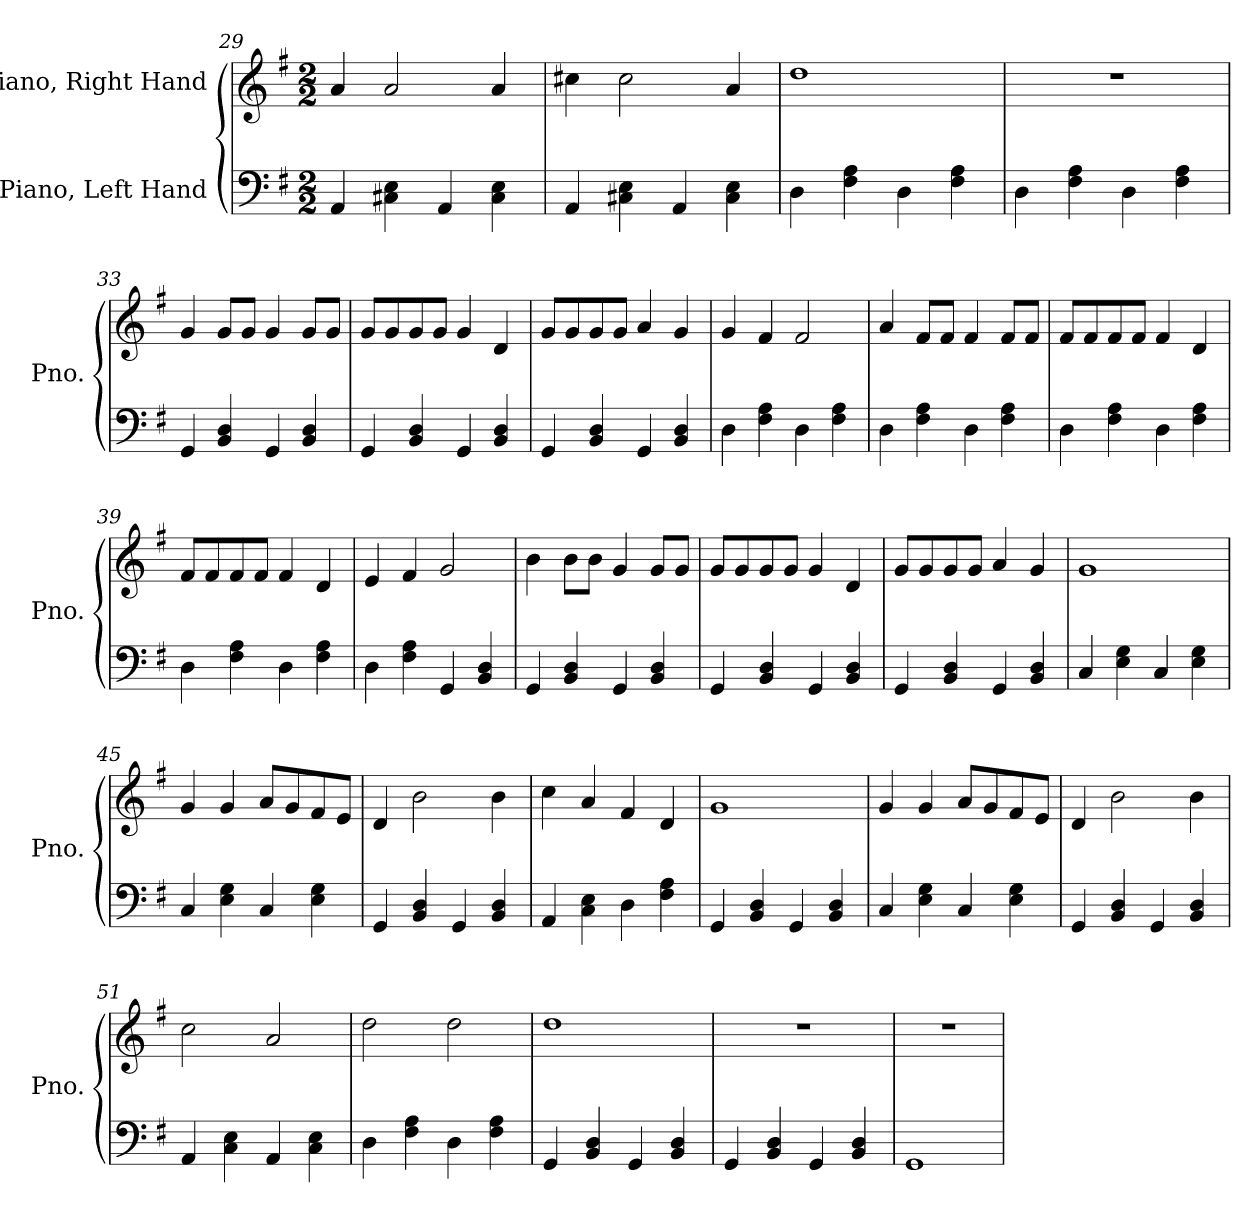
**kern	**kern
*part2	*part1
*staff2	*staff1
*I"Piano, Left Hand	*I"Piano, Right Hand
*I'Pno.	*I'Pno.
*clefF4	*clefG2
*k[f#]	*k[f#]
*M2/2	*M2/2
=29	=29
4AA/	4a/
4C#X\ 4E\	2a/
4AA/	.
4C#\ 4E\	4a/
=30	=30
4AA/	4cc#X\
4C#X\ 4E\	2cc#\
4AA/	.
4C#\ 4E\	4a/
=31	=31
4D\	1dd
4F#\ 4A\	.
4D\	.
4F#\ 4A\	.
=32	=32
4D\	1r
4F#\ 4A\	.
4D\	.
4F#\ 4A\	.
=33	=33
4GG/	4g/
4BB/ 4D/	8g/L
.	8g/J
4GG/	4g/
4BB/ 4D/	8g/L
.	8g/J
=34	=34
4GG/	8g/L
.	8g/
4BB/ 4D/	8g/
.	8g/J
4GG/	4g/
4BB/ 4D/	4d/
!!LO:LB:g=z
=35	=35
4GG/	8g/L
.	8g/
4BB/ 4D/	8g/
.	8g/J
4GG/	4a/
4BB/ 4D/	4g/
=36	=36
4D\	4g/
4F#\ 4A\	4f#/
4D\	2f#/
4F#\ 4A\	.
=37	=37
4D\	4a/
4F#\ 4A\	8f#/L
.	8f#/J
4D\	4f#/
4F#\ 4A\	8f#/L
.	8f#/J
=38	=38
4D\	8f#/L
.	8f#/
4F#\ 4A\	8f#/
.	8f#/J
4D\	4f#/
4F#\ 4A\	4d/
=39	=39
4D\	8f#/L
.	8f#/
4F#\ 4A\	8f#/
.	8f#/J
4D\	4f#/
4F#\ 4A\	4d/
=40	=40
4D\	4e/
4F#\ 4A\	4f#/
4GG/	2g/
4BB/ 4D/	.
=41	=41
4GG/	4b\
4BB/ 4D/	8b\L
.	8b\J
4GG/	4g/
4BB/ 4D/	8g/L
.	8g/J
!!LO:PB:g=z
=42	=42
4GG/	8g/L
.	8g/
4BB/ 4D/	8g/
.	8g/J
4GG/	4g/
4BB/ 4D/	4d/
=43	=43
4GG/	8g/L
.	8g/
4BB/ 4D/	8g/
.	8g/J
4GG/	4a/
4BB/ 4D/	4g/
=44	=44
4C/	1g
4E\ 4G\	.
4C/	.
4E\ 4G\	.
=45	=45
4C/	4g/
4E\ 4G\	4g/
4C/	8a/L
.	8g/
4E\ 4G\	8f#/
.	8e/J
=46	=46
4GG/	4d/
4BB/ 4D/	2b\
4GG/	.
4BB/ 4D/	4b\
=47	=47
4AA/	4cc\
4C\ 4E\	4a/
4D\	4f#/
4F#\ 4A\	4d/
=48	=48
4GG/	1g
4BB/ 4D/	.
4GG/	.
4BB/ 4D/	.
!!LO:LB:g=z
=49	=49
4C/	4g/
4E\ 4G\	4g/
4C/	8a/L
.	8g/
4E\ 4G\	8f#/
.	8e/J
=50	=50
4GG/	4d/
4BB/ 4D/	2b\
4GG/	.
4BB/ 4D/	4b\
=51	=51
4AA/	2cc\
4C\ 4E\	.
4AA/	2a/
4C\ 4E\	.
=52	=52
4D\	2dd\
4F#\ 4A\	.
4D\	2dd\
4F#\ 4A\	.
=53	=53
4GG/	1dd
4BB/ 4D/	.
4GG/	.
4BB/ 4D/	.
=54	=54
4GG/	1r
4BB/ 4D/	.
4GG/	.
4BB/ 4D/	.
=55	=55
1GG	1r
=	=
*-	*-
